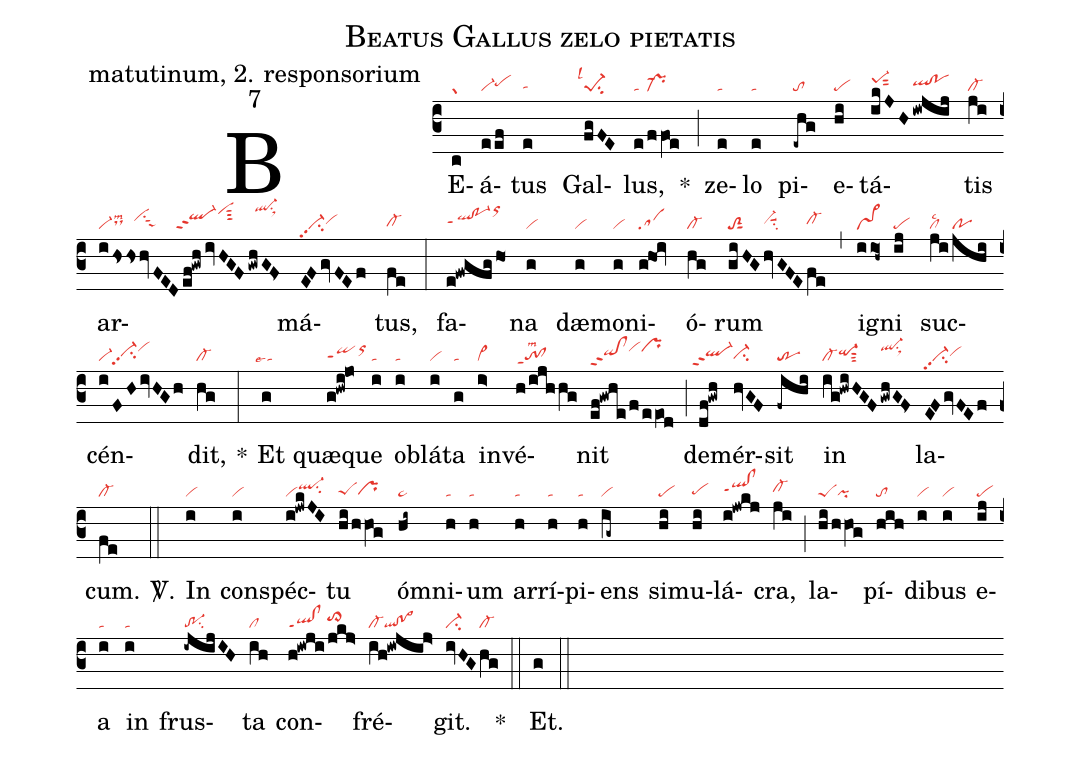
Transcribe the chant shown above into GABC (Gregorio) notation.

name: Beatus Gallus zelo pietatis;
office-part: matutinum, 2. responsorium;
mode: 7;
nabc-lines: 1;
%%
(c3)
BE(c|gr)á(e/ef|vi-pehh)tus(e|tahg) Gal(fgFE|``pe-1su2lsl1)lus,(e/|ta|ffOe|pr-) *(;)
ze(e|ta)lo(e|ta) pi(-ehg|to)e(hi|pe)tá(ikJH|pe-1hisut2|iw@jij|qlhh!pohh)tis(ji|cl-) ar(ihss|vi-dshhlsm2|hvFED|``vihisu1sut1suy1|ef!gwhivHGF|``ql-hjppt2vihlsut3|gwhGF>|//ql-hmsu1sux1)má(EFgvFEf|vi-pp2su2vihh)tus,(fe|cl-hg) (:)
fa(e!fwgfg/ho1|qlhh!po-1hhppt1orhm)na(g|vi) dæ(g|vi)mo(g|vi)ni(ghOi|sa)ó(hg|cl-)rum(giHG|toS2sut1|hvGFE|vi-hhsuu1su2|fe|cl-hh) (,)
ig(iio1h~|vs>)ni(ij|pe) suc(ji|cllsc2|/jhi|po)cén(i/FHivHGh|vi-vi-hhpp2su2vihj)dit,(hg|cl-) *(:)
% FIXME: add glyph for qi-sut3
Et(g|``talse4) quæ(g!hwi!jo|qihgppt1orhj)que(i|ta) o(i|ta)blá(i|vi)ta(g|ta) in(i>|vi>)vé(h/ijh/hg|to!clppt1lsm2)nit(ef!gwhe/f/eeOd|qihh!clhhppt2vihjprhj) (;)
de(df!gwh|``ql-hhppt2)mér(hvGF|ci-hg)sit(-fihi|tr) in(ig!hwiHGF|cl-qi-hhsut3|gwhGF>|ql-hjsu1sux1) la(EFgvFEf|vi-pp2su2vihh)cum.(fe|cl-) <sp>V/</sp>.(::)
In(i|vi) con(i|vi)spéc(i!jwkJI|viql-hisu2)tu(hi/hhOg|peShgprhg) óm(hi~|ta>)ni(h|ta)um(h|ta) ar(h|ta)rí(h|ta)pi(h|ta)ens(ig~|vi) si(hi|pe)mu(hi|pehg)lá(i!jwkj|qlhh!clhhppt1)cra,(ji|cl-hh) (;)
la(hi/hhOg|peSpi)pí(hih|to)di(i|vi)bus(i|vi) e(ij|pe)a(i|ta) in(i|ta) frus(-ijijIH|tr-1su2)ta(ih|cl) con(h!iwji|ql!clppt1|/jkj>|to>hi)fré(ih!iwjij>|cl-ql!po>)git.(ivHG|ci-|hg|cl-) *(::)
Et.(g) (::)
